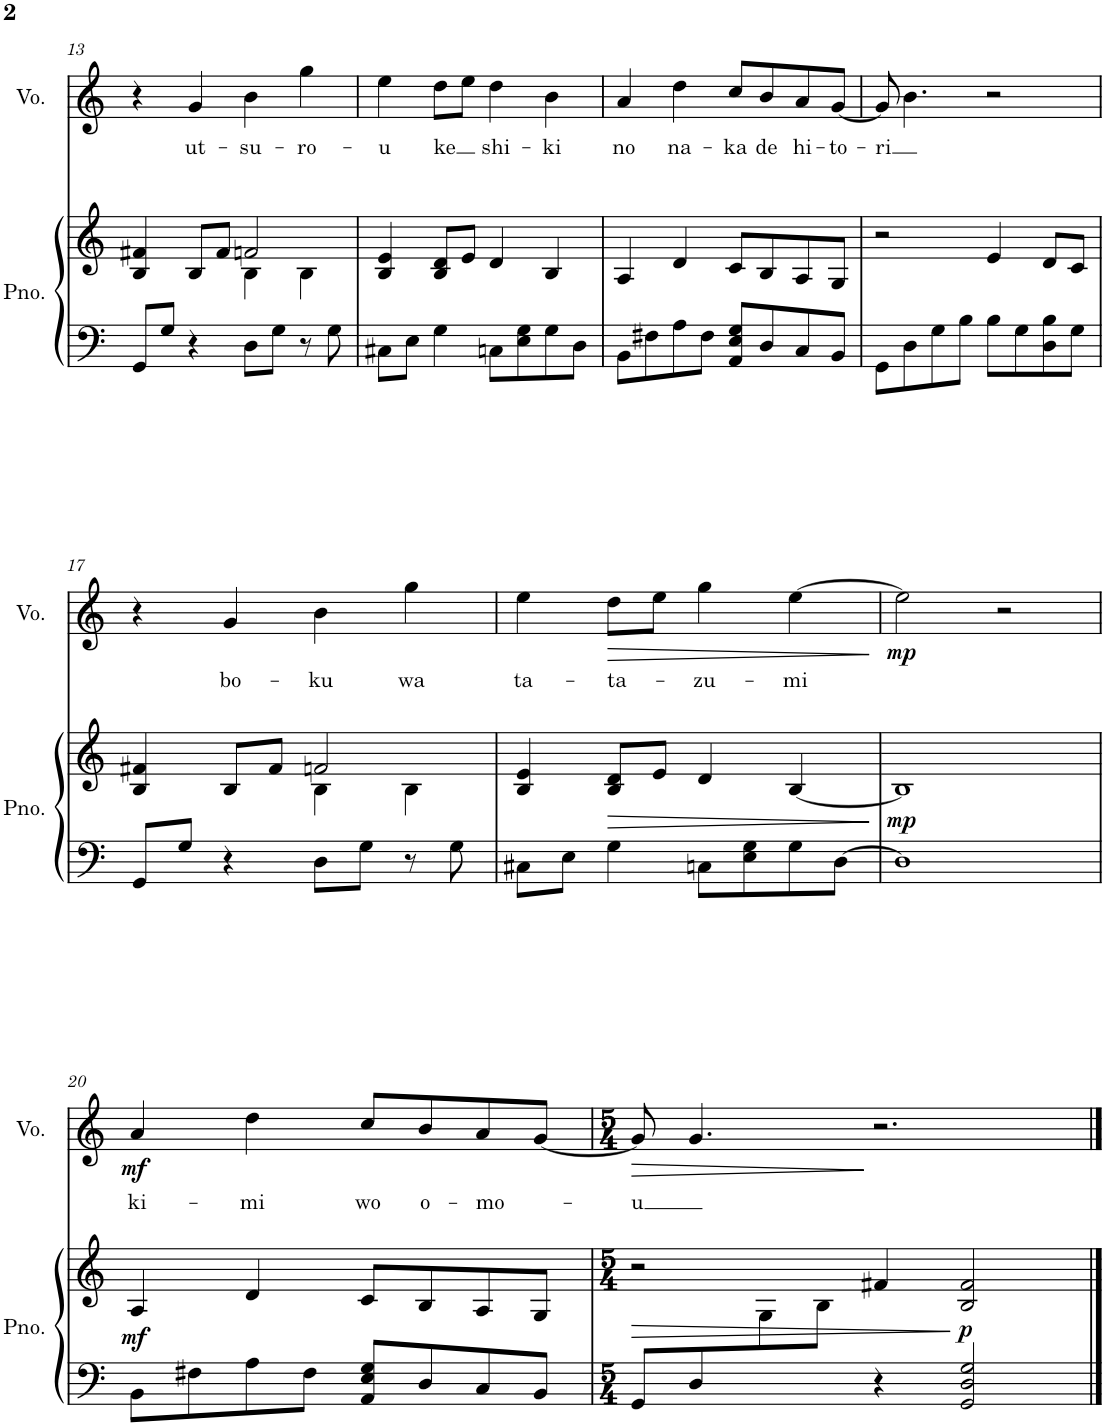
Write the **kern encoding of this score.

**kern	**kern	**dynam	**kern	**text	**dynam
*part2	*part2	*part2	*part1	*part1	*part1
*staff3	*staff2	*staff2/3	*staff1	*staff1	*staff1
*I"Piano	*	*	*I"Voice	*	*
*I'Pno.	*	*	*I'Vo.	*	*
!!LO:PB:g=z
*clefF4	*clefG2	*	*clefG2	*	*
*k[]	*k[]	*	*k[]	*	*
*M4/4	*M4/4	*	*M4/4	*	*
=13	=13	=13	=13	=13	=13
*	*^	*	*	*	*
8GG/L	4B/ 4f#X/	2ryy	.	4r	.	.
8G/J	.	.	.	.	.	.
!	!	!	!	!	!LO:LY:b	!
4r	8B/L	.	.	4g/	ut-	.
.	8f#/J	.	.	.	.	.
!	!	!	!	!	!LO:LY:b	!
8D\L	2fn/	4B\	.	4b\	-su-	.
8G\J	.	.	.	.	.	.
!	!	!	!	!	!LO:LY:b	!
8r	.	4B\	.	4gg\	-ro-	.
8G\	.	.	.	.	.	.
*	*v	*v	*	*	*	*
=14	=14	=14	=14	=14	=14
!	!	!	!	!LO:LY:b	!
8C#X\L	4B/ 4e/	.	4ee\	-u	.
8E\J	.	.	.	.	.
!	!	!	!	!LO:LY:b	!
4G\	8B/ 8d/L	.	8dd\L	-ke	.
.	8e/J	.	8ee\J	.	.
!	!	!	!	!LO:LY:b	!
8Cn\L	4d/	.	4dd\	shi-	.
8E\ 8G\	.	.	.	.	.
!	!	!	!	!LO:LY:b	!
8G\	4B/	.	4b\	-ki	.
8D\J	.	.	.	.	.
=15	=15	=15	=15	=15	=15
!	!	!	!	!LO:LY:b	!
8BB\L	4A/	.	4a/	no	.
8F#X\	.	.	.	.	.
!	!	!	!	!LO:LY:b	!
8A\	4d/	.	4dd\	na-	.
8F#\J	.	.	.	.	.
!	!	!	!	!LO:LY:b	!
8AA/ 8E/ 8G/L	8c/L	.	8cc/L	-ka	.
!	!	!	!	!LO:LY:b	!
8D/	8B/	.	8b/	de	.
!	!	!	!	!LO:LY:b	!
8C/	8A/	.	8a/	hi-	.
!	!	!	!	!LO:LY:b	!
8BB/J	8G/J	.	[8g/J	-to-	.
=16	=16	=16	=16	=16	=16
!	!	!	!	!LO:LY:b	!
8GG\L	2r	.	8g/]	-ri	.
8D\	.	.	4.b\	.	.
8G\	.	.	.	.	.
8B\J	.	.	.	.	.
8B\L	4e/	.	2r	.	.
8G\	.	.	.	.	.
8D\ 8B\	8d/L	.	.	.	.
8G\J	8c/J	.	.	.	.
!!LO:LB:g=z
=17	=17	=17	=17	=17	=17
*	*^	*	*	*	*
8GG/L	4B/ 4f#X/	2ryy	.	4r	.	.
8G/J	.	.	.	.	.	.
!	!	!	!	!	!LO:LY:b	!
4r	8B/L	.	.	4g/	bo-	.
.	8f#/J	.	.	.	.	.
!	!	!	!	!	!LO:LY:b	!
8D\L	2fn/	4B\	.	4b\	ku	.
8G\J	.	.	.	.	.	.
!	!	!	!	!	!LO:LY:b	!
8r	.	4B\	.	4gg\	wa	.
8G\	.	.	.	.	.	.
*	*v	*v	*	*	*	*
=18	=18	=18	=18	=18	=18
!	!	!	!	!LO:LY:b	!
8C#X\L	4B/ 4e/	.	4ee\	ta-	.
8E\J	.	.	.	.	.
!	!	!LO:HP:b	!	!LO:LY:b	!LO:HP:b
4G\	8B/ 8d/L	>	8dd\L	-ta-	>
.	8e/J	.	8ee\J	.	.
!	!	!	!	!LO:LY:b	!
8Cn\L	4d/	.	4gg\	-zu-	.
8E\ 8G\	.	.	.	.	.
!	!	!	!	!LO:LY:b	!
8G\	[4B/	.	[4ee\	-mi	.
[8D\J	.	.	.	.	.
.	.	]	.	.	]
=19	=19	=19	=19	=19	=19
!	!	!LO:DY:b	!	!	!LO:DY:b
1D]	1B]	mp	2ee\]	.	mp
.	.	.	2r	.	.
!!LO:LB:g=z
=20	=20	=20	=20	=20	=20
!	!	!LO:DY:b	!	!LO:LY:b	!LO:DY:b
8BB\L	4A/	mf	4a/	ki-	mf
8F#X\	.	.	.	.	.
!	!	!	!	!LO:LY:b	!
8A\	4d/	.	4dd\	-mi	.
8F#\J	.	.	.	.	.
!	!	!	!	!LO:LY:b	!
8AA/ 8E/ 8G/L	8c/L	.	8cc/L	wo	.
!	!	!	!	!LO:LY:b	!
8D/	8B/	.	8b/	o-	.
!	!	!	!	!LO:LY:b	!
8C/	8A/	.	8a/	-mo-	.
8BB/J	8G/J	.	[8g/J	.	.
=21	=21	=21	=21	=21	=21
*M5/4	*M5/4	*	*M5/4	*	*
!	!	!LO:HP:b	!	!LO:LY:b	!LO:HP:b
*	*^	*	*	*	*
8GG/L	2r	4ryy	>	8g/]	-u	>
8D/	.	.	.	4.g/	.	.
4ryy	.	8G\	.	.	.	.
.	.	8B\J	.	.	.	.
4r	4f#X/	2.ryy	.	2.r	.	]
!	!	!	!LO:DY:n=1:b	!	!	!
2GG/ 2D/ 2G/	2B/ 2f#/	.	] p	.	.	.
*	*v	*v	*	*	*	*
==	==	==	==	==	==
*-	*-	*-	*-	*-	*-
